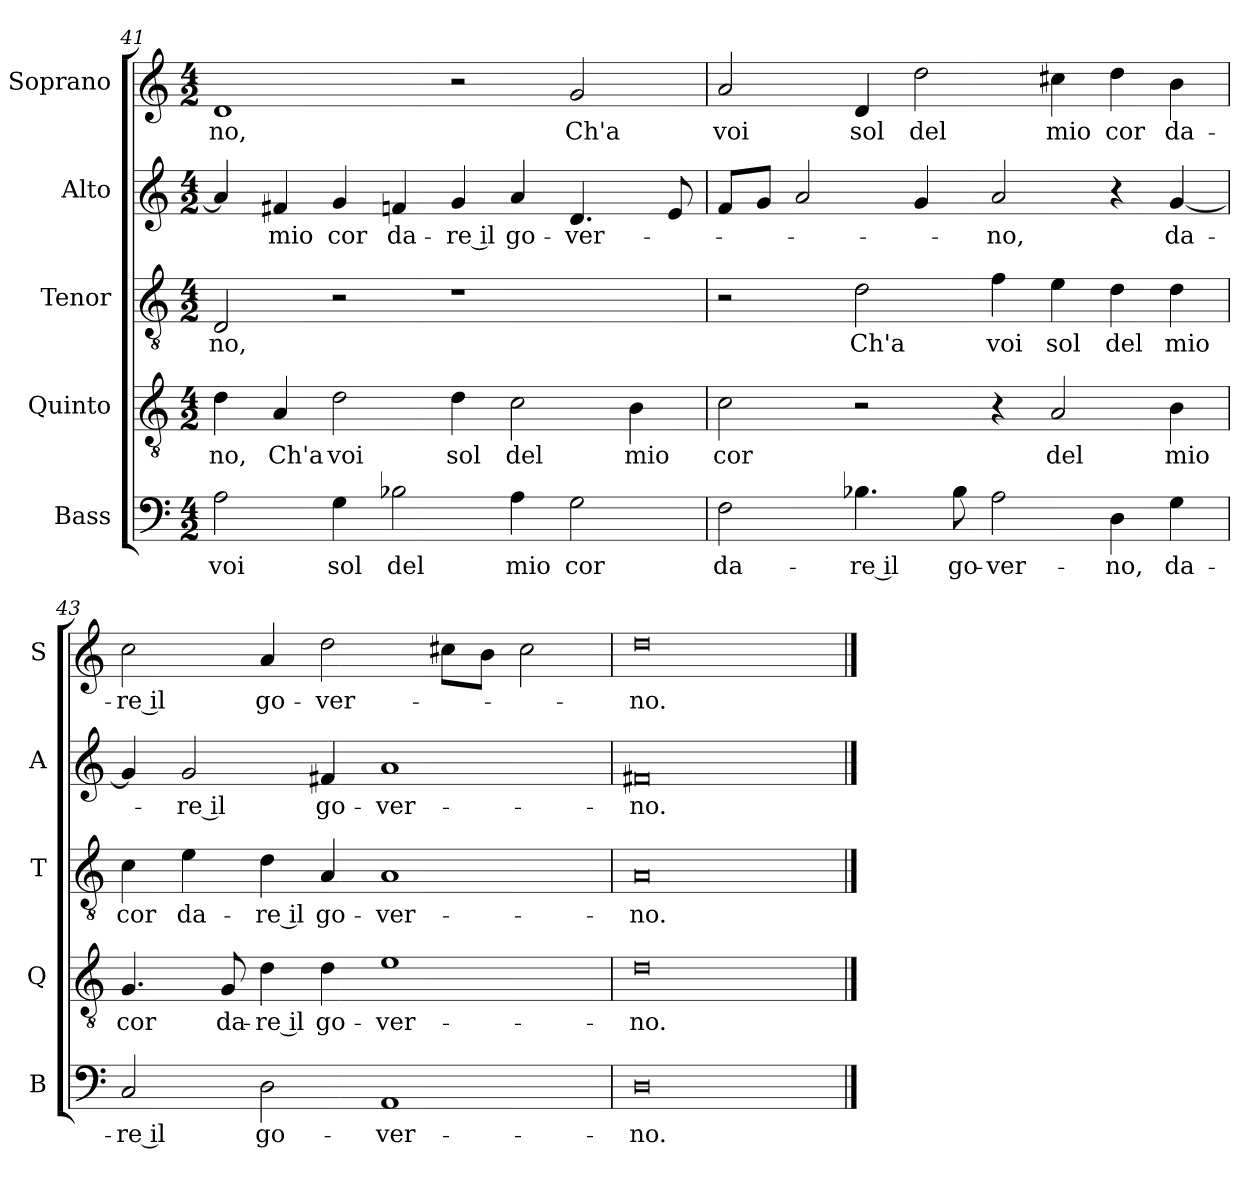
**kern	**text	**kern	**text	**kern	**text	**kern	**text	**kern	**text
*part5	*part5	*part4	*part4	*part3	*part3	*part2	*part2	*part1	*part1
*staff5	*staff5	*staff4	*staff4	*staff3	*staff3	*staff2	*staff2	*staff1	*staff1
*I"Bass	*	*I"Quinto	*	*I"Tenor	*	*I"Alto	*	*I"Soprano	*
*I'B	*	*I'Q	*	*I'T	*	*I'A	*	*I'S	*
*clefF4	*	*clefGv2	*	*clefGv2	*	*clefG2	*	*clefG2	*
*k[]	*	*k[]	*	*k[]	*	*k[]	*	*k[]	*
*C:	*	*C:	*	*C:	*	*C:	*	*C:	*
*M4/2	*	*M4/2	*	*M4/2	*	*M4/2	*	*M4/2	*
=41	=41	=41	=41	=41	=41	=41	=41	=41	=41
!	!LO:LY:b	!	!LO:LY:b	!	!LO:LY:b	!	!	!	!LO:LY:b
2A\	voi	4d\	-no,	2D/	-no,	4a/]	.	1d	-no,
!	!	!	!LO:LY:b	!	!	!	!LO:LY:b	!	!
.	.	4A/	Ch'a	.	.	4f#X/	mio	.	.
!	!LO:LY:b	!	!LO:LY:b	!	!	!	!LO:LY:b	!	!
4G\	sol	2d\	voi	2r	.	4g/	cor	.	.
!	!LO:LY:b	!	!	!	!	!	!LO:LY:b	!	!
2B-X\	del	.	.	.	.	4fn/	da-	.	.
!	!	!	!LO:LY:b	!	!	!	!LO:LY:b	!	!
.	.	4d\	sol	1r	.	4g/	-re il	2r	.
!	!LO:LY:b	!	!LO:LY:b	!	!	!	!LO:LY:b	!	!
4A\	mio	2c\	del	.	.	4a/	go-	.	.
!	!LO:LY:b	!	!	!	!	!	!LO:LY:b	!	!LO:LY:b
2G\	cor	.	.	.	.	4.d/	-ver-	2g/	Ch'a
!	!	!	!LO:LY:b	!	!	!	!	!	!
.	.	4B\	mio	.	.	.	.	.	.
.	.	.	.	.	.	8e/	.	.	.
=42	=42	=42	=42	=42	=42	=42	=42	=42	=42
!	!LO:LY:b	!	!LO:LY:b	!	!	!	!	!	!LO:LY:b
2F\	da-	2c\	cor	2r	.	8f/L	.	2a/	voi
.	.	.	.	.	.	8g/J	.	.	.
.	.	.	.	.	.	2a/	.	.	.
!	!LO:LY:b	!	!	!	!LO:LY:b	!	!	!	!LO:LY:b
4.B-X\	-re il	2r	.	2d\	Ch'a	.	.	4d/	sol
!	!	!	!	!	!	!	!	!	!LO:LY:b
.	.	.	.	.	.	4g/	.	2dd\	del
!	!LO:LY:b	!	!	!	!	!	!	!	!
8B-\	go-	.	.	.	.	.	.	.	.
!	!LO:LY:b	!	!	!	!LO:LY:b	!	!LO:LY:b	!	!
2A\	-ver-	4r	.	4f\	voi	2a/	-no,	.	.
!	!	!	!LO:LY:b	!	!LO:LY:b	!	!	!	!LO:LY:b
.	.	2A/	del	4e\	sol	.	.	4cc#X\	mio
!	!LO:LY:b	!	!	!	!LO:LY:b	!	!	!	!LO:LY:b
4D\	-no,	.	.	4d\	del	4r	.	4dd\	cor
!	!LO:LY:b	!	!LO:LY:b	!	!LO:LY:b	!	!LO:LY:b	!	!LO:LY:b
4G\	da-	4B\	mio	4d\	mio	[4g/	da-	4b\	da-
!!LO:LB:g=z
=43	=43	=43	=43	=43	=43	=43	=43	=43	=43
!	!LO:LY:b	!	!LO:LY:b	!	!LO:LY:b	!	!	!	!LO:LY:b
2C/	-re il	4.G/	cor	4c\	cor	4g/]	.	2cc\	-re il
!	!	!	!	!	!LO:LY:b	!	!LO:LY:b	!	!
.	.	.	.	4e\	da-	2g/	-re il	.	.
!	!	!	!LO:LY:b	!	!	!	!	!	!
.	.	8G/	da-	.	.	.	.	.	.
!	!LO:LY:b	!	!LO:LY:b	!	!LO:LY:b	!	!	!	!LO:LY:b
2D\	go-	4d\	-re il	4d\	-re il	.	.	4a/	go-
!	!	!	!LO:LY:b	!	!LO:LY:b	!	!LO:LY:b	!	!LO:LY:b
.	.	4d\	go-	4A/	go-	4f#X/	go-	2dd\	-ver-
!	!LO:LY:b	!	!LO:LY:b	!	!LO:LY:b	!	!LO:LY:b	!	!
1AA	-ver-	1e	-ver-	1A	-ver-	1a	-ver-	.	.
.	.	.	.	.	.	.	.	8cc#X\L	.
.	.	.	.	.	.	.	.	8b\J	.
.	.	.	.	.	.	.	.	2cc#\	.
=44	=44	=44	=44	=44	=44	=44	=44	=44	=44
!	!LO:LY:b	!	!LO:LY:b	!	!LO:LY:b	!	!LO:LY:b	!	!LO:LY:b
0D	-no.	0d	-no.	0A	-no.	0f#X	-no.	0dd	-no.
==	==	==	==	==	==	==	==	==	==
*-	*-	*-	*-	*-	*-	*-	*-	*-	*-
